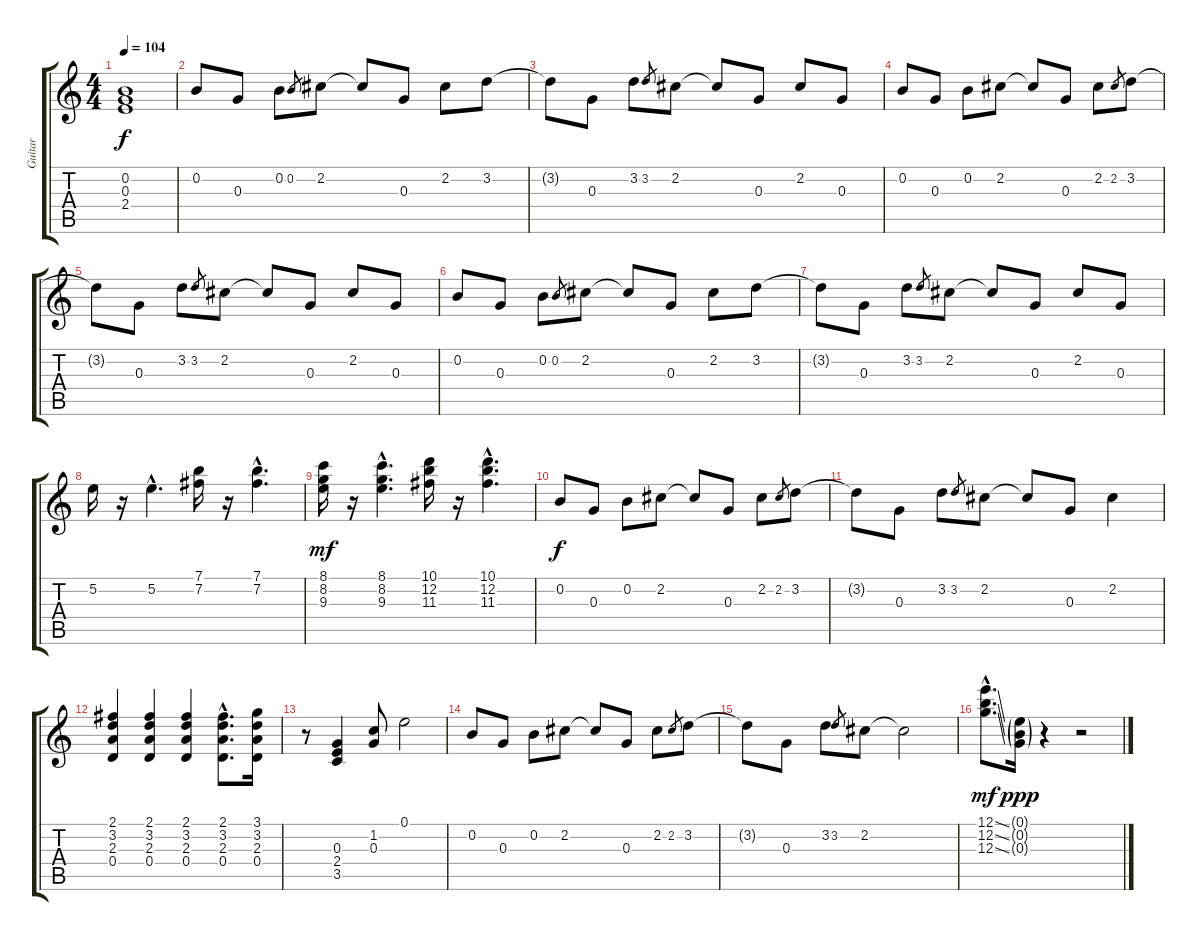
\track ("Guitar" "Guitar") {instrument electricguitarjazz}
\staff {score tabs}
\tuning (E4 B3 G3 D3 A2 E2) {hide}
\ts (4 4)
\tempo 104
\clef g2
\ks c
(0.2{t} 0.3{t} 2.4{t}).1{dy f} |
0.2.8 0.3.8 0.2.8 0.2.8{gr} 2.2.8 2.2{t}.8 0.3.8 2.2.8 3.2.8 |
3.2{t}.8 0.3.8 3.2.8 3.2.8{gr} 2.2.8 2.2{t}.8 0.3.8 2.2.8 0.3.8 |
0.2.8 0.3.8 0.2.8 2.2.8 2.2{t}.8 0.3.8 2.2.8 2.2.8{gr} 3.2.8 |
3.2{t}.8 0.3.8 3.2.8 3.2.8{gr} 2.2.8 2.2{t}.8 0.3.8 2.2.8 0.3.8 |
0.2.8 0.3.8 0.2.8 0.2.8{gr} 2.2.8 2.2{t}.8 0.3.8 2.2.8 3.2.8 |
3.2{t}.8 0.3.8 3.2.8 3.2.8{gr} 2.2.8 2.2{t}.8 0.3.8 2.2.8 0.3.8 |
5.2.16 r.16 5.2{hac}.4{d} (7.1 7.2).16 r.16 (7.1{hac} 7.2{hac}).4{d} |
(8.1 8.2 9.3).16{dy mf} r.16 (8.1{hac} 8.2{hac} 9.3{hac}).4{d} (10.1 12.2 11.3).16 r.16 (10.1{hac} 12.2{hac} 11.3{hac}).4{d} |
0.2.8{dy f} 0.3.8 0.2.8 2.2.8 2.2{t}.8 0.3.8 2.2.8 2.2.8{gr} 3.2.8 |
3.2{t}.8 0.3.8 3.2.8 3.2.8{gr} 2.2.8 2.2{t}.8 0.3.8 2.2.4 |
(2.1 3.2 2.3 0.4).4 (2.1 3.2 2.3 0.4).4 (2.1 3.2 2.3 0.4).4 (2.1{hac} 3.2{hac} 2.3{hac} 0.4{hac}).8{d} (3.1 3.2 2.3 0.4).16 |
r.8 (0.3 2.4 3.5).4 (1.2 0.3).8 0.1.2 |
0.2.8 0.3.8 0.2.8 2.2.8 2.2{t}.8 0.3.8 2.2.8 2.2.8{gr} 3.2.8 |
3.2{t}.8 0.3.8 3.2.8 3.2.8{gr} 2.2.8 2.2{t}.2 |
(12.1{ss hac} 12.2{ss hac} 12.3{ss hac}).8{d dy mf} (0.1{g} 0.2{g} 0.3{g}).16{dy ppp} r.4 r.2
